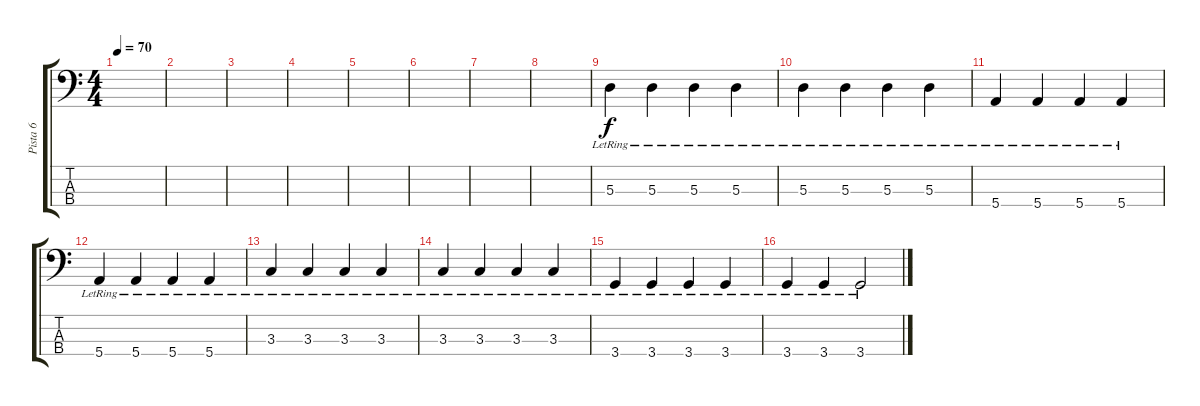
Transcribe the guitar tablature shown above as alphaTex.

\track ("Pista 6" "Pista 6") {instrument electricbassfinger}
\staff {score tabs}
\tuning (G2 D2 A1 E1) {hide}
\ts (4 4)
\tempo 70
\clef f4
\ks c
|
|
|
|
|
|
|
|
5.3{lr}.4 5.3{lr}.4 5.3{lr}.4 5.3{lr}.4 |
5.3{lr}.4 5.3{lr}.4 5.3{lr}.4 5.3{lr}.4 |
5.4{lr}.4 5.4{lr}.4 5.4{lr}.4 5.4{lr}.4 |
5.4{lr}.4 5.4{lr}.4 5.4{lr}.4 5.4{lr}.4 |
3.3{lr}.4 3.3{lr}.4 3.3{lr}.4 3.3{lr}.4 |
3.3{lr}.4 3.3{lr}.4 3.3{lr}.4 3.3{lr}.4 |
3.4{lr}.4 3.4{lr}.4 3.4{lr}.4 3.4{lr}.4 |
3.4{lr}.4 3.4{lr}.4 3.4{lr}.2
